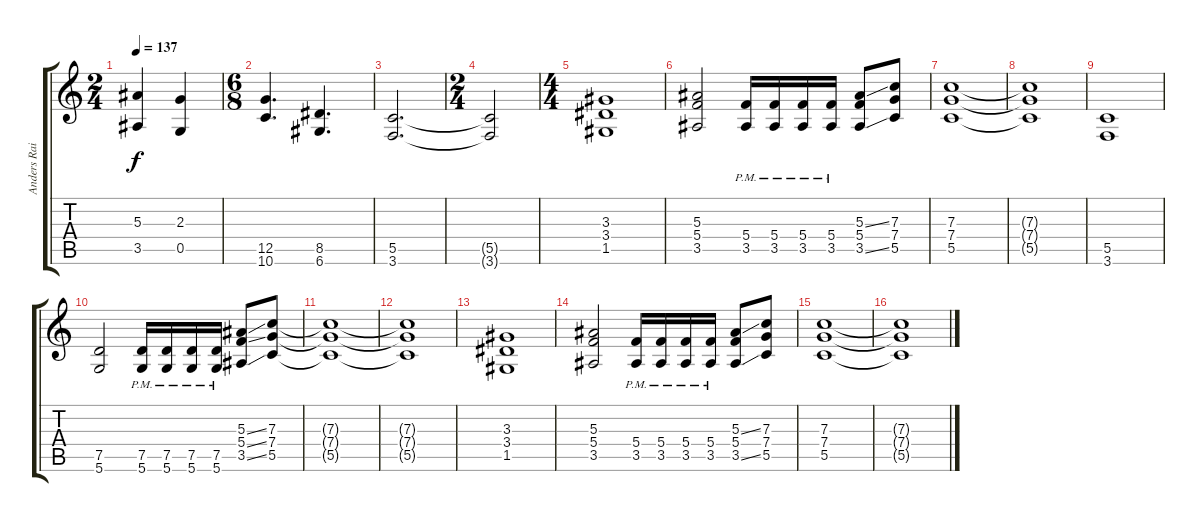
\track ("Anders Rain" "Anders Rai") {instrument overdrivenguitar}
\staff {score tabs}
\tuning (D4 A3 F3 C3 G2 D2) {hide}
\ts (2 4)
\tempo 137
\clef g2
\ks c
(5.3 3.5).4{dy f} (2.3 0.5).4 |
\ts (6 8)
(12.5 10.6).4{d} (8.5 6.6).4{d} |
(5.5 3.6).2{d} |
\ts (2 4)
(5.5{t} 3.6{t}).2 |
\ts (4 4)
(3.3 3.4 1.5).1 |
(5.3 5.4 3.5).2 (5.4{pm} 3.5{pm}).16 (5.4{pm} 3.5{pm}).16 (5.4{pm} 3.5{pm}).16 (5.4{pm} 3.5{pm}).16 (5.3{ss} 5.4 3.5{ss}).8 (7.3 7.4 5.5).8 |
(7.3 7.4 5.5).1 |
(7.3{t} 7.4{t} 5.5{t}).1 |
(5.5 3.6).1 |
(7.5 5.6).2 (7.5{pm} 5.6{pm}).16 (7.5{pm} 5.6{pm}).16 (7.5{pm} 5.6{pm}).16 (7.5{pm} 5.6{pm}).16 (5.3{ss} 5.4{ss} 3.5{ss}).8 (7.3 7.4 5.5).8 |
(7.3{t} 7.4{t} 5.5{t}).1 |
(7.3{t} 7.4{t} 5.5{t}).1 |
(3.3 3.4 1.5).1 |
(5.3 5.4 3.5).2 (5.4{pm} 3.5{pm}).16 (5.4{pm} 3.5{pm}).16 (5.4{pm} 3.5{pm}).16 (5.4{pm} 3.5{pm}).16 (5.3{ss} 5.4 3.5{ss}).8 (7.3 7.4 5.5).8 |
(7.3 7.4 5.5).1 |
(7.3{t} 7.4{t} 5.5{t}).1
